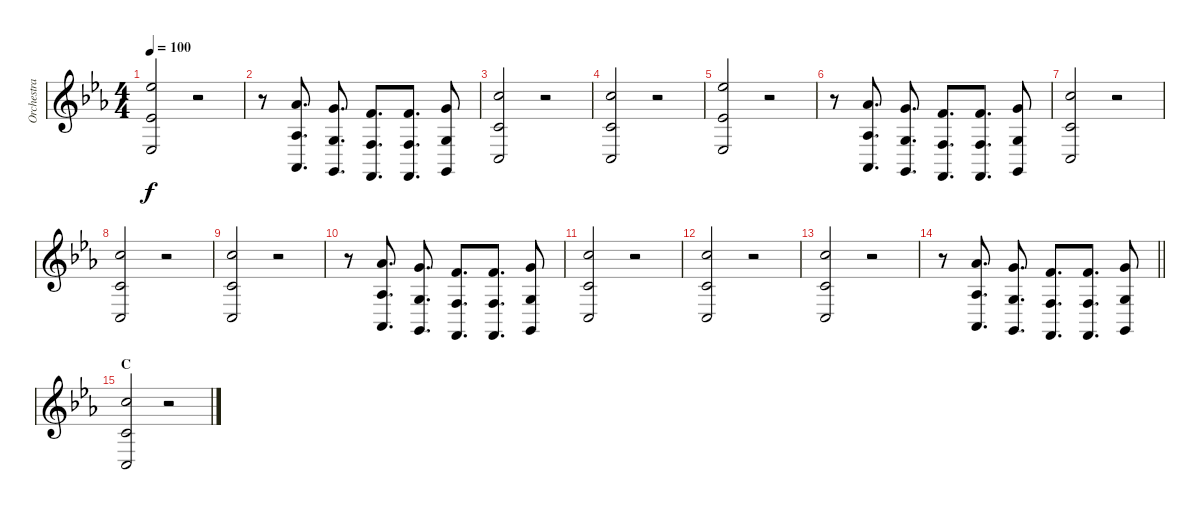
\track ("Orchestra hit" "Orchestra ") {instrument orchestrahit}
\staff {score}
\tuning (D4 A3 F3 C3 G2 C2) {hide}
\ts (4 4)
\tempo 100
\clef g2
\ks eb
(1.1 18.2 3.4).2{dy f} r.2 |
r.8 (6.1 3.3 1.5).8{d} (5.1 2.3 0.5).8{d} (3.1 0.3 5.6).8{d} (3.1 0.3 5.6).8{d} (5.1 2.3 0.5).8 |
(10.1 3.2 0.4).2 r.2 |
(10.1 3.2 0.4).2 r.2 |
(1.1 18.2 3.4).2 r.2 |
r.8 (6.1 3.3 1.5).8{d} (5.1 2.3 0.5).8{d} (3.1 0.3 5.6).8{d} (3.1 0.3 5.6).8{d} (5.1 2.3 0.5).8 |
(10.1 3.2 0.4).2 r.2 |
(10.1 3.2 0.4).2 r.2 |
(10.1 3.2 0.4).2 r.2 |
r.8 (6.1 3.3 1.5).8{d} (5.1 2.3 0.5).8{d} (3.1 0.3 5.6).8{d} (3.1 0.3 5.6).8{d} (5.1 2.3 0.5).8 |
(10.1 3.2 0.4).2 r.2 |
(10.1 3.2 0.4).2 r.2 |
(10.1 3.2 0.4).2 r.2 |
\barLineRight lightlight
r.8 (6.1 3.3 1.5).8{d} (5.1 2.3 0.5).8{d} (3.1 0.3 5.6).8{d} (3.1 0.3 5.6).8{d} (5.1 2.3 0.5).8 |
\section ("" "C")
(10.1 3.2 0.4).2 r.2
